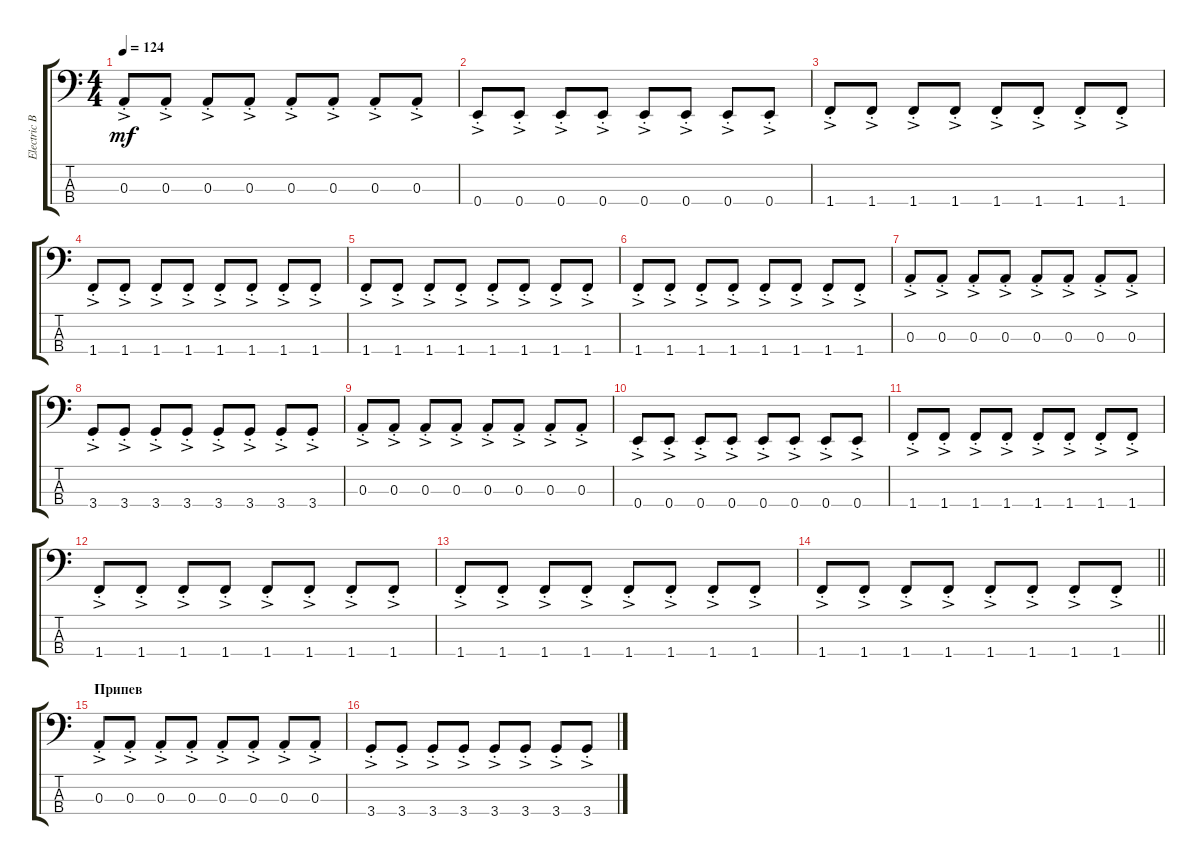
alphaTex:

\track ("Electric Bass" "Electric B") {instrument electricbassfinger}
\staff {score tabs}
\tuning (G2 D2 A1 E1) {hide}
\ts (4 4)
\tempo 124
\clef f4
\ks c
0.3{ac st}.8{dy mf} 0.3{ac st}.8 0.3{ac st}.8 0.3{ac st}.8 0.3{ac st}.8 0.3{ac st}.8 0.3{ac st}.8 0.3{ac st}.8 |
0.4{ac st}.8 0.4{ac st}.8 0.4{ac st}.8 0.4{ac st}.8 0.4{ac st}.8 0.4{ac st}.8 0.4{ac st}.8 0.4{ac st}.8 |
1.4{ac st}.8 1.4{ac st}.8 1.4{ac st}.8 1.4{ac st}.8 1.4{ac st}.8 1.4{ac st}.8 1.4{ac st}.8 1.4{ac st}.8 |
1.4{ac st}.8 1.4{ac st}.8 1.4{ac st}.8 1.4{ac st}.8 1.4{ac st}.8 1.4{ac st}.8 1.4{ac st}.8 1.4{ac st}.8 |
1.4{ac st}.8 1.4{ac st}.8 1.4{ac st}.8 1.4{ac st}.8 1.4{ac st}.8 1.4{ac st}.8 1.4{ac st}.8 1.4{ac st}.8 |
1.4{ac st}.8 1.4{ac st}.8 1.4{ac st}.8 1.4{ac st}.8 1.4{ac st}.8 1.4{ac st}.8 1.4{ac st}.8 1.4{ac st}.8 |
0.3{ac st}.8 0.3{ac st}.8 0.3{ac st}.8 0.3{ac st}.8 0.3{ac st}.8 0.3{ac st}.8 0.3{ac st}.8 0.3{ac st}.8 |
3.4{ac st}.8 3.4{ac st}.8 3.4{ac st}.8 3.4{ac st}.8 3.4{ac st}.8 3.4{ac st}.8 3.4{ac st}.8 3.4{ac st}.8 |
0.3{ac st}.8 0.3{ac st}.8 0.3{ac st}.8 0.3{ac st}.8 0.3{ac st}.8 0.3{ac st}.8 0.3{ac st}.8 0.3{ac st}.8 |
0.4{ac st}.8 0.4{ac st}.8 0.4{ac st}.8 0.4{ac st}.8 0.4{ac st}.8 0.4{ac st}.8 0.4{ac st}.8 0.4{ac st}.8 |
1.4{ac st}.8 1.4{ac st}.8 1.4{ac st}.8 1.4{ac st}.8 1.4{ac st}.8 1.4{ac st}.8 1.4{ac st}.8 1.4{ac st}.8 |
1.4{ac st}.8 1.4{ac st}.8 1.4{ac st}.8 1.4{ac st}.8 1.4{ac st}.8 1.4{ac st}.8 1.4{ac st}.8 1.4{ac st}.8 |
1.4{ac st}.8 1.4{ac st}.8 1.4{ac st}.8 1.4{ac st}.8 1.4{ac st}.8 1.4{ac st}.8 1.4{ac st}.8 1.4{ac st}.8 |
\barLineRight lightlight
1.4{ac st}.8 1.4{ac st}.8 1.4{ac st}.8 1.4{ac st}.8 1.4{ac st}.8 1.4{ac st}.8 1.4{ac st}.8 1.4{ac st}.8 |
\section ("" "Припев")
0.3{ac st}.8 0.3{ac st}.8 0.3{ac st}.8 0.3{ac st}.8 0.3{ac st}.8 0.3{ac st}.8 0.3{ac st}.8 0.3{ac st}.8 |
3.4{ac st}.8 3.4{ac st}.8 3.4{ac st}.8 3.4{ac st}.8 3.4{ac st}.8 3.4{ac st}.8 3.4{ac st}.8 3.4{ac st}.8
